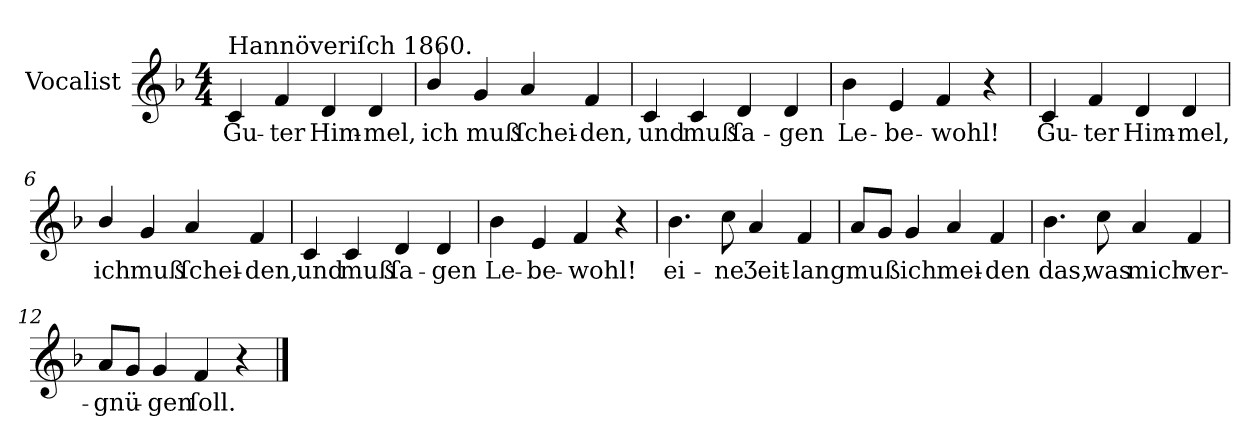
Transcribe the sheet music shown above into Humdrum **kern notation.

**kern	**text
*part1	*part1
*staff1	*staff1
*I"Vocalist	*
*k[b-]	*
*F:	*
*M4/4	*
=1	=1
!LO:TX:a:t=Hannöveriſch 1860.	!
4c	Gu-
4f	-ter
4d	Him-
4d	-mel,
=2	=2
4b-/	ich
4g	muß
4a	ſchei-
4f	-den,
=3	=3
4c	und
4c	muß
4d	ſa-
4d	-gen
=4	=4
4b-	Le-
4e	-be-
4f	-wohl!
4r	.
=5	=5
4c	Gu-
4f	-ter
4d	Him-
4d	-mel,
=6	=6
4b-/	ich
4g	muß
4a	ſchei-
4f	-den,
=7	=7
4c	und
4c	muß
4d	ſa-
4d	-gen
=8	=8
4b-	Le-
4e	-be-
4f	-wohl!
4r	.
=9	=9
4.b-	ei-
8cc	-ne
4a	Ʒeit-
4f	-lang
=10	=10
8aL	muß
8gJ	.
4g	ich
4a	mei-
4f	-den
=11	=11
4.b-	das,
8cc	was
4a	mich
4f	ver-
=12	=12
8aL	-gnü-
8gJ	.
4g	-gen
4f	ſoll.
4r	.
==	==
*-	*-
